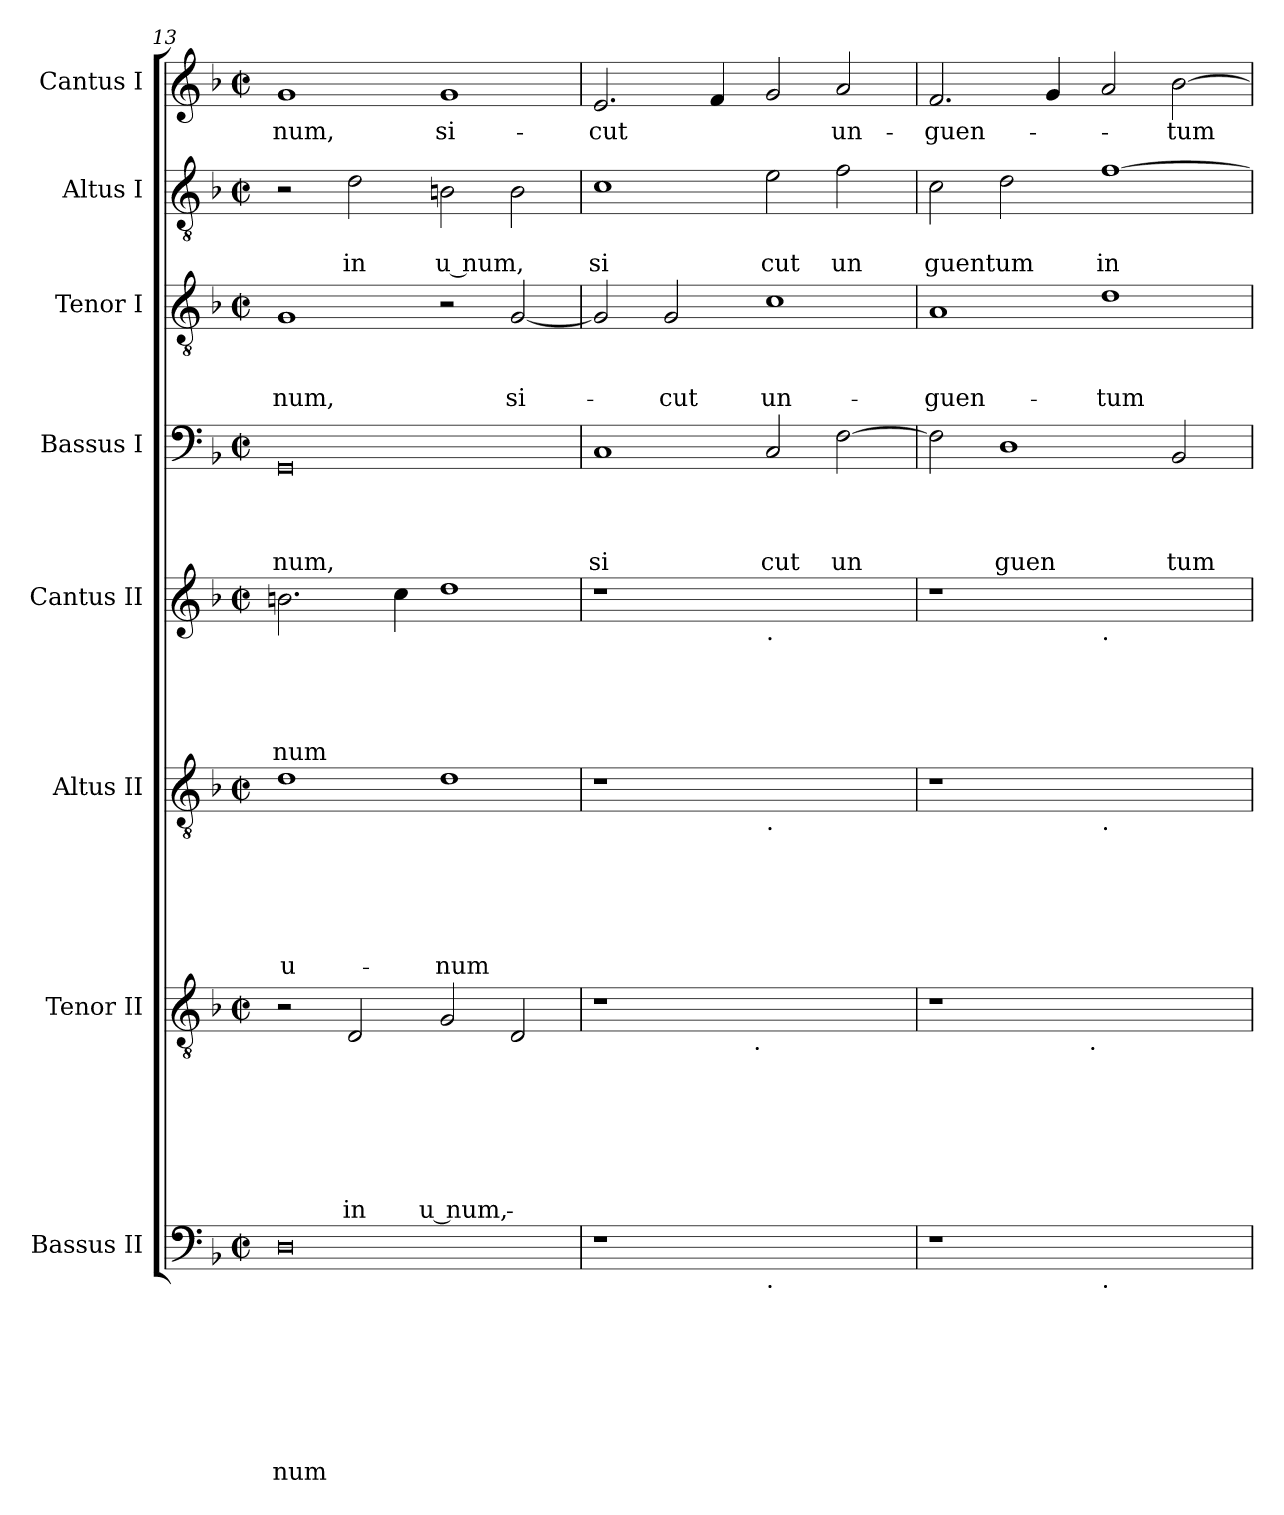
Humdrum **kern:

**kern	**text	**text	**text	**text	**text	**text	**text	**text	**kern	**text	**text	**text	**text	**text	**text	**text	**kern	**text	**text	**text	**text	**text	**text	**kern	**text	**text	**text	**text	**text	**kern	**text	**text	**text	**text	**kern	**text	**text	**text	**kern	**text	**text	**kern	**text
*part8	*part8	*part8	*part8	*part8	*part8	*part8	*part8	*part8	*part7	*part7	*part7	*part7	*part7	*part7	*part7	*part7	*part6	*part6	*part6	*part6	*part6	*part6	*part6	*part5	*part5	*part5	*part5	*part5	*part5	*part4	*part4	*part4	*part4	*part4	*part3	*part3	*part3	*part3	*part2	*part2	*part2	*part1	*part1
*staff8	*staff8	*staff8	*staff8	*staff8	*staff8	*staff8	*staff8	*staff8	*staff7	*staff7	*staff7	*staff7	*staff7	*staff7	*staff7	*staff7	*staff6	*staff6	*staff6	*staff6	*staff6	*staff6	*staff6	*staff5	*staff5	*staff5	*staff5	*staff5	*staff5	*staff4	*staff4	*staff4	*staff4	*staff4	*staff3	*staff3	*staff3	*staff3	*staff2	*staff2	*staff2	*staff1	*staff1
*I"Bassus II	*	*	*	*	*	*	*	*	*I"Tenor II	*	*	*	*	*	*	*	*I"Altus II	*	*	*	*	*	*	*I"Cantus II	*	*	*	*	*	*I"Bassus I	*	*	*	*	*I"Tenor I	*	*	*	*I"Altus I	*	*	*I"Cantus I	*
*clefF4	*	*	*	*	*	*	*	*	*clefGv2	*	*	*	*	*	*	*	*clefGv2	*	*	*	*	*	*	*clefG2	*	*	*	*	*	*clefF4	*	*	*	*	*clefGv2	*	*	*	*clefGv2	*	*	*clefG2	*
*k[b-]	*	*	*	*	*	*	*	*	*k[b-]	*	*	*	*	*	*	*	*k[b-]	*	*	*	*	*	*	*k[b-]	*	*	*	*	*	*k[b-]	*	*	*	*	*k[b-]	*	*	*	*k[b-]	*	*	*k[b-]	*
*F:	*	*	*	*	*	*	*	*	*F:	*	*	*	*	*	*	*	*F:	*	*	*	*	*	*	*F:	*	*	*	*	*	*F:	*	*	*	*	*F:	*	*	*	*F:	*	*	*F:	*
*M2/2	*	*	*	*	*	*	*	*	*M2/2	*	*	*	*	*	*	*	*M2/2	*	*	*	*	*	*	*M2/2	*	*	*	*	*	*M2/2	*	*	*	*	*M2/2	*	*	*	*M2/2	*	*	*M2/2	*
*met(c|)	*	*	*	*	*	*	*	*	*met(c|)	*	*	*	*	*	*	*	*met(c|)	*	*	*	*	*	*	*met(c|)	*	*	*	*	*	*met(c|)	*	*	*	*	*met(c|)	*	*	*	*met(c|)	*	*	*met(c|)	*
=13	=13	=13	=13	=13	=13	=13	=13	=13	=13	=13	=13	=13	=13	=13	=13	=13	=13	=13	=13	=13	=13	=13	=13	=13	=13	=13	=13	=13	=13	=13	=13	=13	=13	=13	=13	=13	=13	=13	=13	=13	=13	=13	=13
!	!	!	!	!	!	!	!	!LO:LY:b	!	!	!	!	!	!	!	!	!	!	!	!	!	!	!LO:LY:b	!	!	!	!	!	!LO:LY:b	!	!	!	!	!LO:LY:b	!	!	!	!LO:LY:b	!	!	!	!	!LO:LY:b
0D	.	.	.	.	.	.	.	num	2r	.	.	.	.	.	.	.	1d	.	.	.	.	.	u-	2.bn\	.	.	.	.	num	0GG	.	.	.	num,	1G	.	.	-num,	2r	.	.	1g	-num,
!	!	!	!	!	!	!	!	!	!	!	!	!	!	!	!	!LO:LY:b	!	!	!	!	!	!	!	!	!	!	!	!	!	!	!	!	!	!	!	!	!	!	!	!	!LO:LY:b	!	!
.	.	.	.	.	.	.	.	.	2D/	.	.	.	.	.	.	in	.	.	.	.	.	.	.	.	.	.	.	.	.	.	.	.	.	.	.	.	.	.	2d\	.	in	.	.
.	.	.	.	.	.	.	.	.	.	.	.	.	.	.	.	.	.	.	.	.	.	.	.	4cc\	.	.	.	.	.	.	.	.	.	.	.	.	.	.	.	.	.	.	.
!	!	!	!	!	!	!	!	!	!	!	!	!	!	!	!	!LO:LY:b	!	!	!	!	!	!	!LO:LY:b	!	!	!	!	!	!	!	!	!	!	!	!	!	!	!	!	!	!LO:LY:b	!	!LO:LY:b
.	.	.	.	.	.	.	.	.	2G/	.	.	.	.	.	.	u num,-	1d	.	.	.	.	.	-num	1dd	.	.	.	.	.	.	.	.	.	.	2r	.	.	.	2Bn\	.	u num,	1g	si-
!	!	!	!	!	!	!	!	!	!	!	!	!	!	!	!	!	!	!	!	!	!	!	!	!	!	!	!	!	!	!	!	!	!	!	!	!	!	!LO:LY:b	!	!	!	!	!
.	.	.	.	.	.	.	.	.	2D/	.	.	.	.	.	.	.	.	.	.	.	.	.	.	.	.	.	.	.	.	.	.	.	.	.	[<2G/	.	.	si-	2B\	.	.	.	.
=14	=14	=14	=14	=14	=14	=14	=14	=14	=14	=14	=14	=14	=14	=14	=14	=14	=14	=14	=14	=14	=14	=14	=14	=14	=14	=14	=14	=14	=14	=14	=14	=14	=14	=14	=14	=14	=14	=14	=14	=14	=14	=14	=14
!	!	!	!	!	!	!	!	!	!	!	!	!	!	!	!	!	!	!	!	!	!	!	!	!	!	!	!	!	!	!	!	!	!	!LO:LY:b	!	!	!	!	!	!	!LO:LY:b	!	!LO:LY:b
*	*	*	*	*	*	*	*	*	*^	*	*	*	*	*	*	*	*	*	*	*	*	*	*	*	*	*	*	*	*	*	*	*	*	*	*	*	*	*	*	*	*	*	*
1r	.	.	.	.	.	.	.	.	1r	2ryy	.	.	.	.	.	.	.	1r	.	.	.	.	.	.	1r	.	.	.	.	.	1C	.	.	.	si	2G/]	.	.	.	1c	.	si	2.e/	-cut
!	!	!	!	!	!	!	!	!	!	!	!	!	!	!	!	!	!	!	!	!	!	!	!	!	!	!	!	!	!	!	!	!	!	!	!	!	!	!	!LO:LY:b	!	!	!	!	!
.	.	.	.	.	.	.	.	.	.	4...ryy	.	.	.	.	.	.	.	.	.	.	.	.	.	.	.	.	.	.	.	.	.	.	.	.	.	2G/	.	.	-cut	.	.	.	.	.
.	.	.	.	.	.	.	.	.	.	.	.	.	.	.	.	.	.	.	.	.	.	.	.	.	.	.	.	.	.	.	.	.	.	.	.	.	.	.	.	.	.	.	4f/	.
!	!	!	!	!	!	!	!	!	!	!LO:TX:b:t=.	!	!	!	!	!	!	!	!	!	!	!	!	!	!	!	!	!	!	!	!	!	!	!	!	!	!	!	!	!	!	!	!	!	!
.	.	.	.	.	.	.	.	.	.	1ryy	.	.	.	.	.	.	.	.	.	.	.	.	.	.	.	.	.	.	.	.	.	.	.	.	.	.	.	.	.	.	.	.	.	.
!	!	!	!	!	!	!	!	!	!	!	!	!	!	!	!	!	!	!	!	!	!	!	!	!	!LO:TX:b:t=.	!	!	!	!	!	!	!	!	!	!	!	!	!	!	!	!	!	!	!
!	!	!	!	!	!	!	!	!	!	!	!	!	!	!	!	!	!	!LO:TX:b:t=.	!	!	!	!	!	!	!	!	!	!	!	!	!	!	!	!	!	!	!	!	!	!	!	!	!	!
!LO:TX:b:t=.	!	!	!	!	!	!	!	!	!	!	!	!	!	!	!	!	!	!	!	!	!	!	!	!	!	!	!	!	!	!	!	!	!	!	!	!	!	!	!	!	!	!	!	!
!	!	!	!	!	!	!	!	!	!	!	!	!	!	!	!	!	!	!	!	!	!	!	!	!	!	!	!	!	!	!	!	!	!	!	!LO:LY:b	!	!	!	!LO:LY:b	!	!	!LO:LY:b	!	!
1ryy	.	.	.	.	.	.	.	.	1ryy	.	.	.	.	.	.	.	.	1ryy	.	.	.	.	.	.	1ryy	.	.	.	.	.	2C/	.	.	.	cut	1c	.	.	un-	2e\	.	cut	2g/	.
!	!	!	!	!	!	!	!	!	!	!	!	!	!	!	!	!	!	!	!	!	!	!	!	!	!	!	!	!	!	!	!	!	!	!	!LO:LY:b	!	!	!	!	!	!	!LO:LY:b	!	!LO:LY:b
.	.	.	.	.	.	.	.	.	.	.	.	.	.	.	.	.	.	.	.	.	.	.	.	.	.	.	.	.	.	.	[>2F\	.	.	.	un	.	.	.	.	2f\	.	un	2a/	un-
.	.	.	.	.	.	.	.	.	.	32ryy	.	.	.	.	.	.	.	.	.	.	.	.	.	.	.	.	.	.	.	.	.	.	.	.	.	.	.	.	.	.	.	.	.	.
=15	=15	=15	=15	=15	=15	=15	=15	=15	=15	=15	=15	=15	=15	=15	=15	=15	=15	=15	=15	=15	=15	=15	=15	=15	=15	=15	=15	=15	=15	=15	=15	=15	=15	=15	=15	=15	=15	=15	=15	=15	=15	=15	=15	=15
!	!	!	!	!	!	!	!	!	!	!	!	!	!	!	!	!	!	!	!	!	!	!	!	!	!	!	!	!	!	!	!	!	!	!	!	!	!	!	!LO:LY:b	!	!	!LO:LY:b	!	!LO:LY:b
1r	.	.	.	.	.	.	.	.	1r	2ryy	.	.	.	.	.	.	.	1r	.	.	.	.	.	.	1r	.	.	.	.	.	2F\]	.	.	.	.	1A	.	.	-guen-	2c\	.	guentum	2.f/	-guen-
!	!	!	!	!	!	!	!	!	!	!	!	!	!	!	!	!	!	!	!	!	!	!	!	!	!	!	!	!	!	!	!	!	!	!	!LO:LY:b	!	!	!	!	!	!	!	!	!
.	.	.	.	.	.	.	.	.	.	4...ryy	.	.	.	.	.	.	.	.	.	.	.	.	.	.	.	.	.	.	.	.	1D	.	.	.	guen	.	.	.	.	2d\	.	.	.	.
.	.	.	.	.	.	.	.	.	.	.	.	.	.	.	.	.	.	.	.	.	.	.	.	.	.	.	.	.	.	.	.	.	.	.	.	.	.	.	.	.	.	.	4g/	.
!	!	!	!	!	!	!	!	!	!	!LO:TX:b:t=.	!	!	!	!	!	!	!	!	!	!	!	!	!	!	!	!	!	!	!	!	!	!	!	!	!	!	!	!	!	!	!	!	!	!
.	.	.	.	.	.	.	.	.	.	1ryy	.	.	.	.	.	.	.	.	.	.	.	.	.	.	.	.	.	.	.	.	.	.	.	.	.	.	.	.	.	.	.	.	.	.
!	!	!	!	!	!	!	!	!	!	!	!	!	!	!	!	!	!	!	!	!	!	!	!	!	!LO:TX:b:t=.	!	!	!	!	!	!	!	!	!	!	!	!	!	!	!	!	!	!	!
!	!	!	!	!	!	!	!	!	!	!	!	!	!	!	!	!	!	!LO:TX:b:t=.	!	!	!	!	!	!	!	!	!	!	!	!	!	!	!	!	!	!	!	!	!	!	!	!	!	!
!LO:TX:b:t=.	!	!	!	!	!	!	!	!	!	!	!	!	!	!	!	!	!	!	!	!	!	!	!	!	!	!	!	!	!	!	!	!	!	!	!	!	!	!	!	!	!	!	!	!
!	!	!	!	!	!	!	!	!	!	!	!	!	!	!	!	!	!	!	!	!	!	!	!	!	!	!	!	!	!	!	!	!	!	!	!	!	!	!	!LO:LY:b	!	!	!LO:LY:b	!	!
1ryy	.	.	.	.	.	.	.	.	1ryy	.	.	.	.	.	.	.	.	1ryy	.	.	.	.	.	.	1ryy	.	.	.	.	.	.	.	.	.	.	1d	.	.	-tum	[>1f	.	in	2a/	.
!	!	!	!	!	!	!	!	!	!	!	!	!	!	!	!	!	!	!	!	!	!	!	!	!	!	!	!	!	!	!	!	!	!	!	!LO:LY:b	!	!	!	!	!	!	!	!	!LO:LY:b
.	.	.	.	.	.	.	.	.	.	.	.	.	.	.	.	.	.	.	.	.	.	.	.	.	.	.	.	.	.	.	2BB-/	.	.	.	tum	.	.	.	.	.	.	.	[>2b-\	-tum
.	.	.	.	.	.	.	.	.	.	32ryy	.	.	.	.	.	.	.	.	.	.	.	.	.	.	.	.	.	.	.	.	.	.	.	.	.	.	.	.	.	.	.	.	.	.
*	*	*	*	*	*	*	*	*	*v	*v	*	*	*	*	*	*	*	*	*	*	*	*	*	*	*	*	*	*	*	*	*	*	*	*	*	*	*	*	*	*	*	*	*	*
=	=	=	=	=	=	=	=	=	=	=	=	=	=	=	=	=	=	=	=	=	=	=	=	=	=	=	=	=	=	=	=	=	=	=	=	=	=	=	=	=	=	=	=
*-	*-	*-	*-	*-	*-	*-	*-	*-	*-	*-	*-	*-	*-	*-	*-	*-	*-	*-	*-	*-	*-	*-	*-	*-	*-	*-	*-	*-	*-	*-	*-	*-	*-	*-	*-	*-	*-	*-	*-	*-	*-	*-	*-
